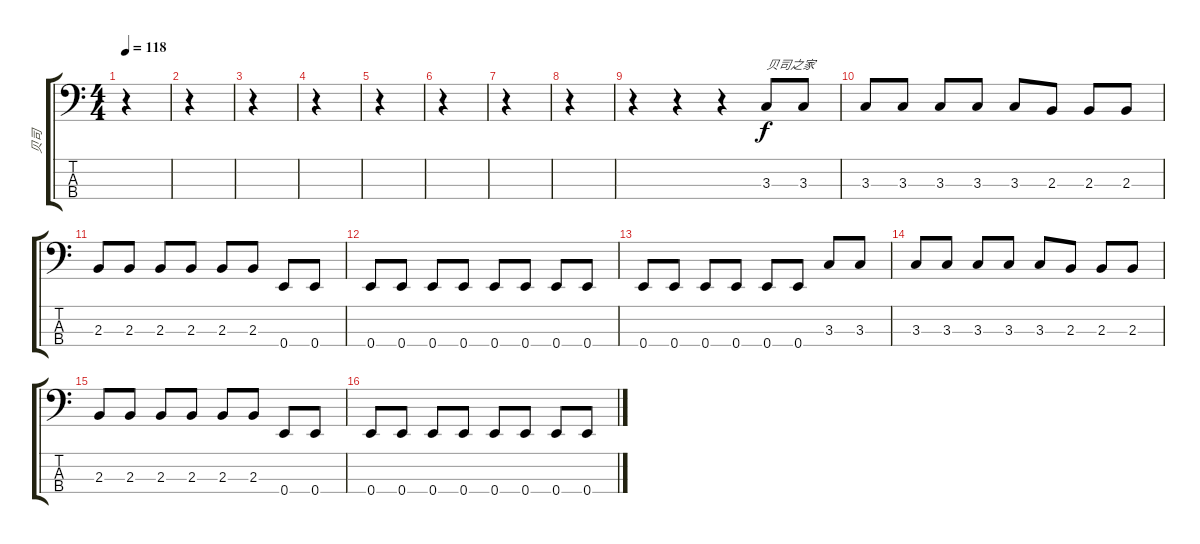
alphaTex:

\track ("贝司" "贝司") {instrument electricguitarmuted}
\staff {score tabs}
\tuning (G2 D2 A1 E1) {hide}
\ts (4 4)
\tempo 118
\clef f4
\ks c
r.4{dy f instrument electricguitarmuted} |
r.4 |
r.4 |
r.4 |
r.4 |
r.4 |
r.4 |
r.4 |
r.4 r.4 r.4 3.3.8{txt "贝司之家"} 3.3.8 |
3.3.8 3.3.8 3.3.8 3.3.8 3.3.8 2.3.8 2.3.8 2.3.8 |
2.3.8 2.3.8 2.3.8 2.3.8 2.3.8 2.3.8 0.4.8 0.4.8 |
0.4.8 0.4.8 0.4.8 0.4.8 0.4.8 0.4.8 0.4.8 0.4.8 |
0.4.8 0.4.8 0.4.8 0.4.8 0.4.8 0.4.8 3.3.8 3.3.8 |
3.3.8 3.3.8 3.3.8 3.3.8 3.3.8 2.3.8 2.3.8 2.3.8 |
2.3.8 2.3.8 2.3.8 2.3.8 2.3.8 2.3.8 0.4.8 0.4.8 |
0.4.8 0.4.8 0.4.8 0.4.8 0.4.8 0.4.8 0.4.8 0.4.8
